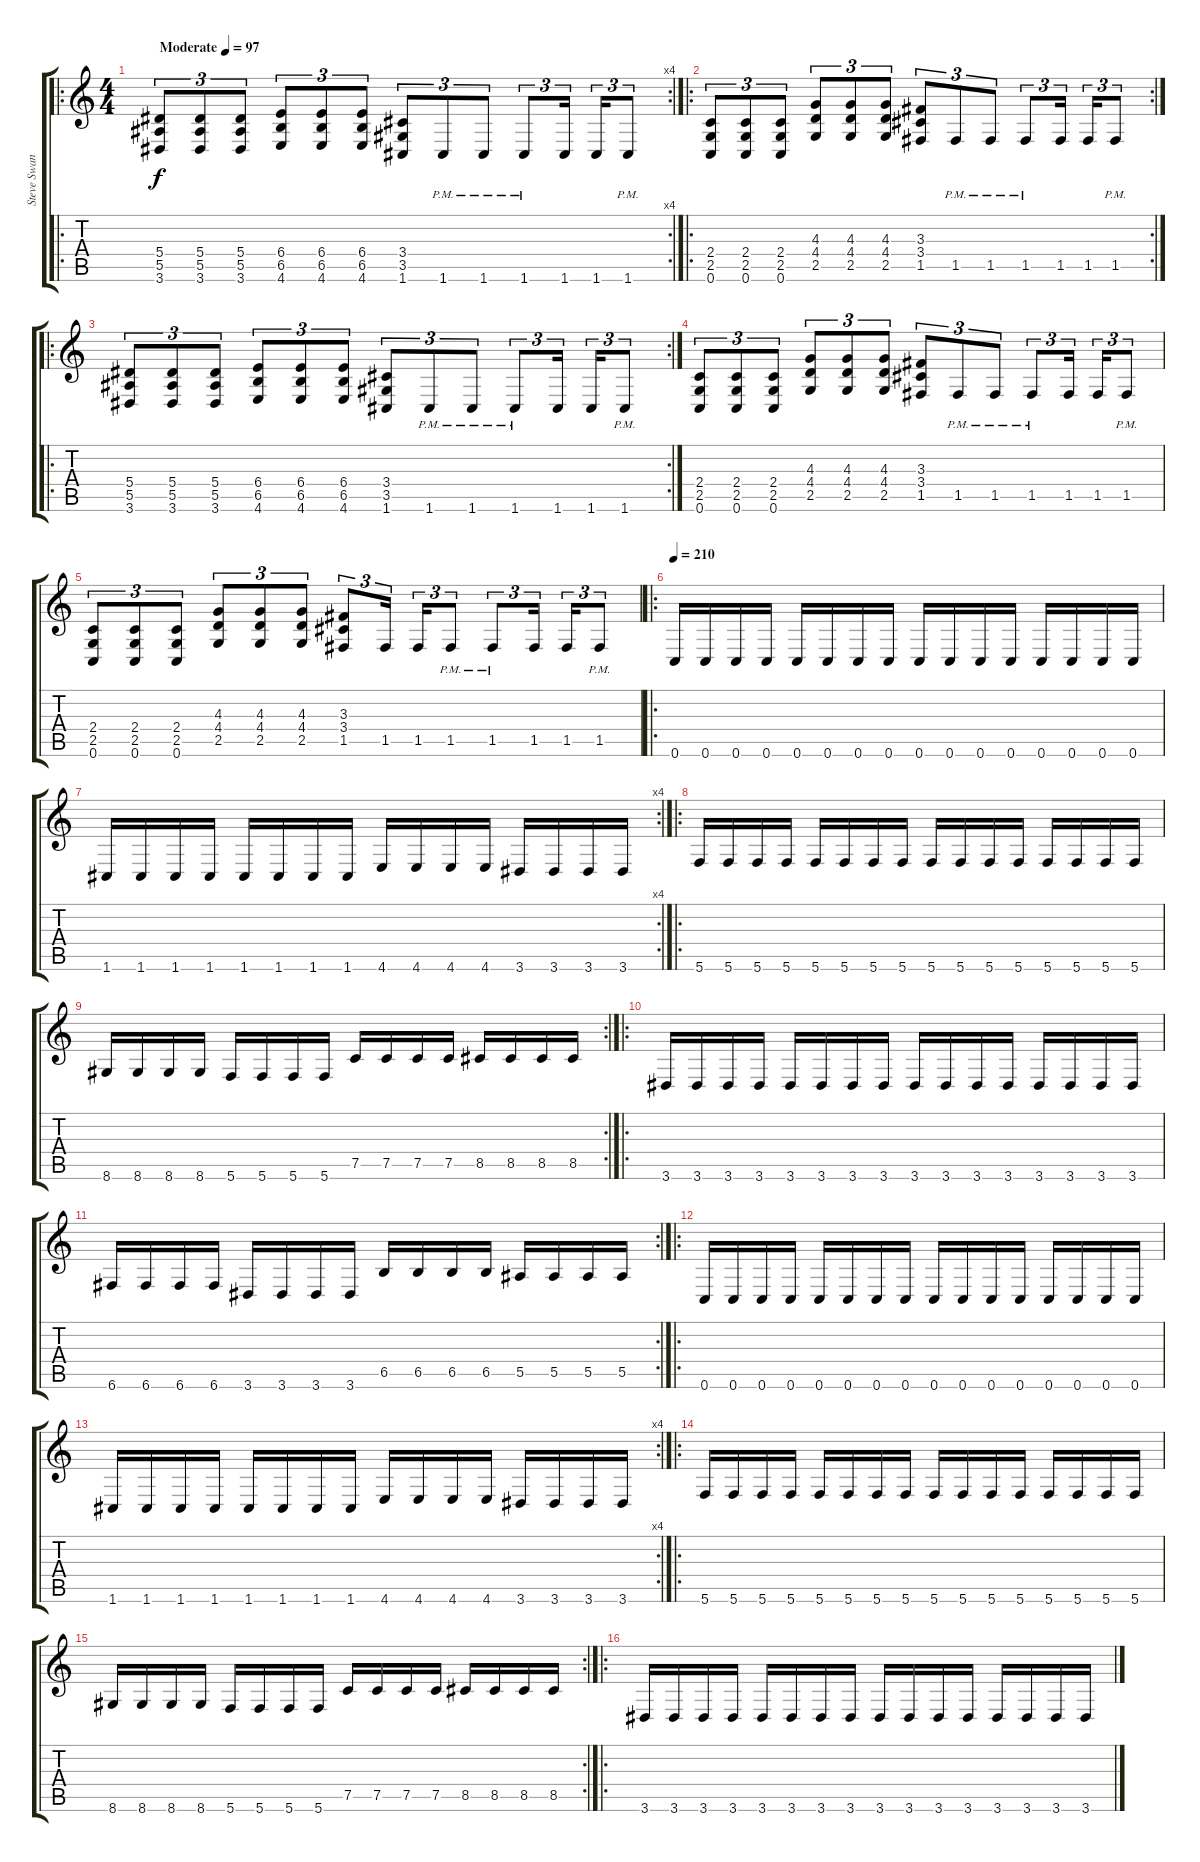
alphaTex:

\track ("Steve Swanson" "Steve Swan") {instrument distortionguitar}
\staff {score tabs}
\tuning (C4 G3 Eb3 Bb2 F2 C2) {hide}
\ro
\rc 4
\ts (4 4)
\tempo (97 "Moderate")
\clef g2
\ks c
(5.4 5.5 3.6).8{tu (3 2) dy f instrument distortionguitar} (5.4 5.5 3.6).8{tu (3 2)} (5.4 5.5 3.6).8{tu (3 2)} (6.4 6.5 4.6).8{tu (3 2)} (6.4 6.5 4.6).8{tu (3 2)} (6.4 6.5 4.6).8{tu (3 2)} (3.4 3.5 1.6).8{tu (3 2)} 1.6{pm}.8{tu (3 2)} 1.6{pm}.8{tu (3 2)} 1.6{pm}.8{tu (3 2)} 1.6.16{tu (3 2)} 1.6.16{tu (3 2)} 1.6{pm}.8{tu (3 2)} |
\ro
\rc 2
(2.4 2.5 0.6).8{tu (3 2)} (2.4 2.5 0.6).8{tu (3 2)} (2.4 2.5 0.6).8{tu (3 2)} (4.3 4.4 2.5).8{tu (3 2)} (4.3 4.4 2.5).8{tu (3 2)} (4.3 4.4 2.5).8{tu (3 2)} (3.3 3.4 1.5).8{tu (3 2)} 1.5{pm}.8{tu (3 2)} 1.5{pm}.8{tu (3 2)} 1.5{pm}.8{tu (3 2)} 1.5.16{tu (3 2)} 1.5.16{tu (3 2)} 1.5{pm}.8{tu (3 2)} |
\ro
\rc 2
(5.4 5.5 3.6).8{tu (3 2)} (5.4 5.5 3.6).8{tu (3 2)} (5.4 5.5 3.6).8{tu (3 2)} (6.4 6.5 4.6).8{tu (3 2)} (6.4 6.5 4.6).8{tu (3 2)} (6.4 6.5 4.6).8{tu (3 2)} (3.4 3.5 1.6).8{tu (3 2)} 1.6{pm}.8{tu (3 2)} 1.6{pm}.8{tu (3 2)} 1.6{pm}.8{tu (3 2)} 1.6.16{tu (3 2)} 1.6.16{tu (3 2)} 1.6{pm}.8{tu (3 2)} |
(2.4 2.5 0.6).8{tu (3 2)} (2.4 2.5 0.6).8{tu (3 2)} (2.4 2.5 0.6).8{tu (3 2)} (4.3 4.4 2.5).8{tu (3 2)} (4.3 4.4 2.5).8{tu (3 2)} (4.3 4.4 2.5).8{tu (3 2)} (3.3 3.4 1.5).8{tu (3 2)} 1.5{pm}.8{tu (3 2)} 1.5{pm}.8{tu (3 2)} 1.5{pm}.8{tu (3 2)} 1.5.16{tu (3 2)} 1.5.16{tu (3 2)} 1.5{pm}.8{tu (3 2)} |
(2.4 2.5 0.6).8{tu (3 2)} (2.4 2.5 0.6).8{tu (3 2)} (2.4 2.5 0.6).8{tu (3 2)} (4.3 4.4 2.5).8{tu (3 2)} (4.3 4.4 2.5).8{tu (3 2)} (4.3 4.4 2.5).8{tu (3 2)} (3.3 3.4 1.5).8{tu (3 2)} 1.5.16{tu (3 2)} 1.5.16{tu (3 2)} 1.5{pm}.8{tu (3 2)} 1.5{pm}.8{tu (3 2)} 1.5.16{tu (3 2)} 1.5.16{tu (3 2)} 1.5{pm}.8{tu (3 2)} |
\ro
\tempo 210
0.6.16 0.6.16 0.6.16 0.6.16 0.6.16 0.6.16 0.6.16 0.6.16 0.6.16 0.6.16 0.6.16 0.6.16 0.6.16 0.6.16 0.6.16 0.6.16 |
\rc 4
1.6.16 1.6.16 1.6.16 1.6.16 1.6.16 1.6.16 1.6.16 1.6.16 4.6.16 4.6.16 4.6.16 4.6.16 3.6.16 3.6.16 3.6.16 3.6.16 |
\ro
5.6.16 5.6.16 5.6.16 5.6.16 5.6.16 5.6.16 5.6.16 5.6.16 5.6.16 5.6.16 5.6.16 5.6.16 5.6.16 5.6.16 5.6.16 5.6.16 |
\rc 2
8.6.16 8.6.16 8.6.16 8.6.16 5.6.16 5.6.16 5.6.16 5.6.16 7.5.16 7.5.16 7.5.16 7.5.16 8.5.16 8.5.16 8.5.16 8.5.16 |
\ro
3.6.16 3.6.16 3.6.16 3.6.16 3.6.16 3.6.16 3.6.16 3.6.16 3.6.16 3.6.16 3.6.16 3.6.16 3.6.16 3.6.16 3.6.16 3.6.16 |
\rc 2
6.6.16 6.6.16 6.6.16 6.6.16 3.6.16 3.6.16 3.6.16 3.6.16 6.5.16 6.5.16 6.5.16 6.5.16 5.5.16 5.5.16 5.5.16 5.5.16 |
\ro
0.6.16 0.6.16 0.6.16 0.6.16 0.6.16 0.6.16 0.6.16 0.6.16 0.6.16 0.6.16 0.6.16 0.6.16 0.6.16 0.6.16 0.6.16 0.6.16 |
\rc 4
1.6.16 1.6.16 1.6.16 1.6.16 1.6.16 1.6.16 1.6.16 1.6.16 4.6.16 4.6.16 4.6.16 4.6.16 3.6.16 3.6.16 3.6.16 3.6.16 |
\ro
5.6.16 5.6.16 5.6.16 5.6.16 5.6.16 5.6.16 5.6.16 5.6.16 5.6.16 5.6.16 5.6.16 5.6.16 5.6.16 5.6.16 5.6.16 5.6.16 |
\rc 2
8.6.16 8.6.16 8.6.16 8.6.16 5.6.16 5.6.16 5.6.16 5.6.16 7.5.16 7.5.16 7.5.16 7.5.16 8.5.16 8.5.16 8.5.16 8.5.16 |
\ro
3.6.16 3.6.16 3.6.16 3.6.16 3.6.16 3.6.16 3.6.16 3.6.16 3.6.16 3.6.16 3.6.16 3.6.16 3.6.16 3.6.16 3.6.16 3.6.16
